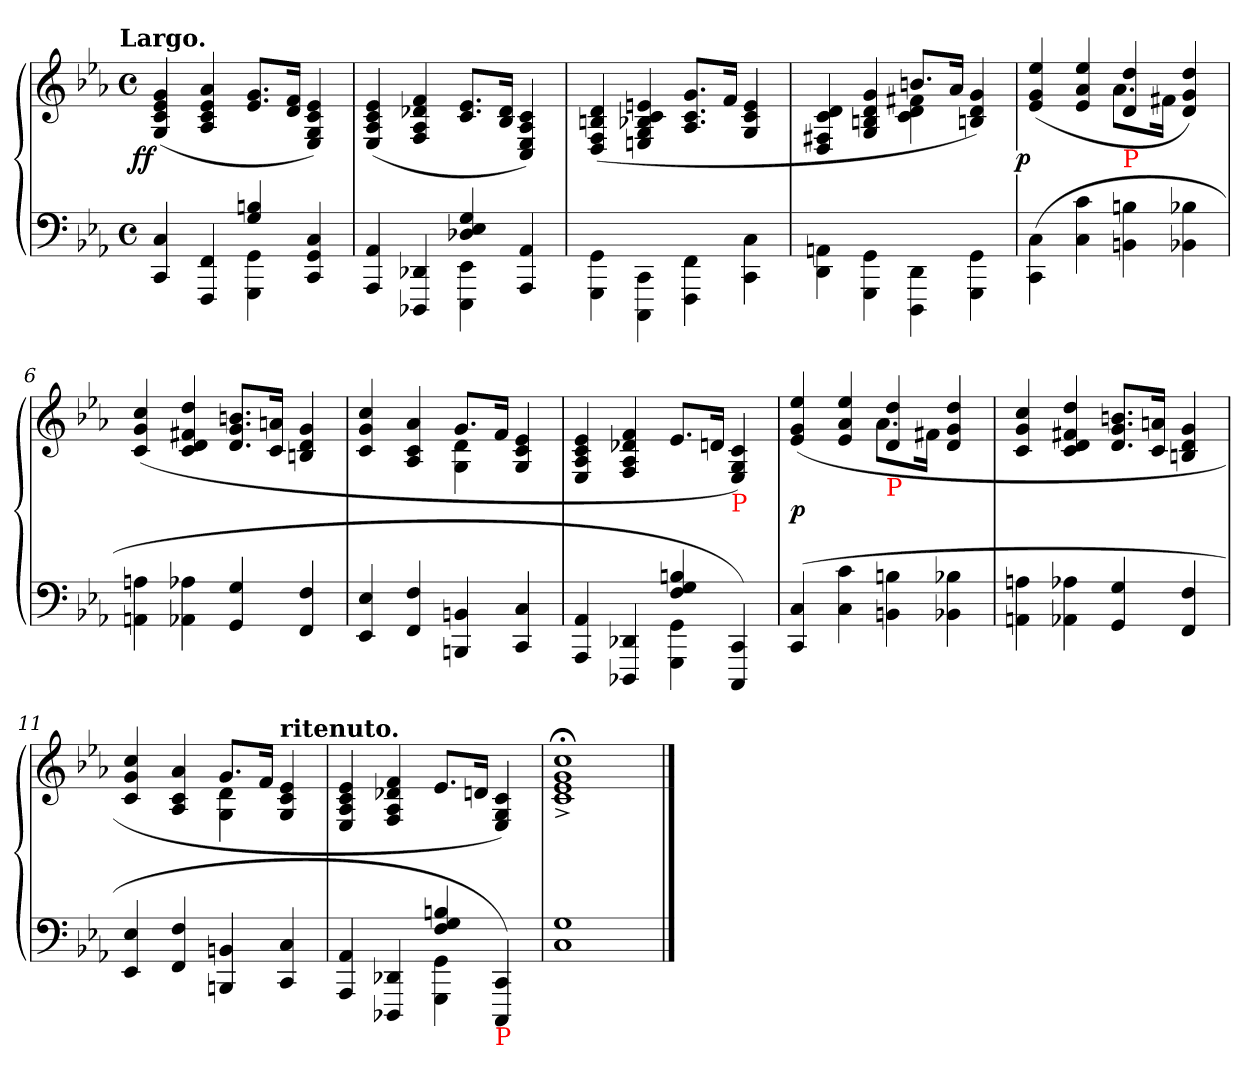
**kern	**kern	**dynam
*part1	*part1	*part1
*staff2	*staff1	*staff1/2
*clefF4	*clefG2	*
*k[b-e-a-]	*k[b-e-a-]	*
*c:	*c:	*
!!LO:TX:omd:t=Largo.
*M4/4	*M4/4	*
*met(c)	*met(c)	*
*MM45	*MM45	*
=1	=1	=1
*^	*	*
!	!	!	!LO:DY:rj
2ryy	4C 4CC	(>4g/ 4e-/ 4c/ 4G/	ff
.	4FF 4FFF	4a-/ 4e-/ 4c/ 4A-/	.
4Bn 4G	4GG 4GGG	8.g 8.e-L	.
.	.	16f 16dJk	.
4ryy	4C 4GG 4CC	4e-/ 4c/ 4G/ 4E-/)	.
=2	=2	=2	=2
2ryy	4AA- 4AAA-	(>4e-/ 4c/ 4A-/ 4E-/	.
.	4DD-X 4DDD-X	4f/ 4d-X/ 4A-/ 4F/	.
4G 4E- 4D-X	4EE- 4EEE-	8.e- 8.cL	.
.	.	16d- 16B-Jk	.
4ryy	4AA- 4AAA-	4c/ 4A-/ 4E-/ 4C/)	.
*v	*v	*	*
=3	=3	=3
4GG\ 4GGG\	(>4d/ 4Bn/ 4F/ 4D/	.
4CC\ 4CCC\	4en/ 4c/ 4B-X/ 4G/ 4En/	.
4FF\ 4FFF\	8.g/ 8.c/ 8.A-/L	.
.	16fJk	.
4C\ 4CC\	4e/ 4c/ 4G/	.
=4	=4	=4
*	*^	*
4AAn\ 4DD\	4d/ 4c/ 4F#X/ 4D/	2ryy	.
4GG\ 4GGG\	4g/ 4d/ 4Bn/ 4G/	.	.
4DD\ 4DDD\	8.bnL	4f#X 4d 4c	.
.	16a-Jk	.	.
4GG\ 4GGG\	4g 4d 4Bn)	4ryy	.
=5	=5	=5	=5
!	!	!	!LO:DY:rj
(>4C\ 4CC\	(>4ee- 4g 4e-	2ryy	p
4c 4C	4ee- 4a- 4e-	.	.
!	!LO:TX:b:color=red:t=P	!	!
4Bn 4BBn	4dd 4d	8.a-L	.
.	.	16f#XJk	.
4B-X 4BB-X	4dd 4g 4d)	4ryy	.
*	*v	*v	*
=6	=6	=6
4An 4AAn	(>4cc 4g 4c	.
4A-X 4AA-X	4dd 4f#X 4d 4c	.
4G/ 4GG/	8.bn 8.g 8.dL	.
.	16an 16cJk	.
4F/ 4FF/	4g 4d 4Bn	.
=7	=7	=7
*	*^	*
4E- 4EE-	4cc 4g 4c	2ryy	.
4F 4FF	4a- 4c 4A-	.	.
4BBn 4BBBn	8.gL	4d 4G	.
.	16fJk	.	.
4C 4CC	4e- 4c 4G	4ryy	.
*	*v	*v	*
=8	=8	=8
*^	*	*
2ryy	4AA- 4AAA-	4e-/ 4c/ 4A-/ 4E-/	.
.	4DD-X 4DDD-X	4f/ 4d-X/ 4A-/ 4F/	.
4Bn 4G 4F	4GG 4GGG	8.e-L	.
.	.	16dnJk	.
!	!	!LO:TX:b:color=red:t=P	!
4ryy	4CC 4CCC)	4c/ 4G/ 4E-/)	.
*v	*v	*	*
=9	=9	=9
*	*^	*
(>4C 4CC	(>4ee- 4g 4e-	2ryy	p
4c 4C	4ee- 4a- 4e-	.	.
!	!LO:TX:b:color=red:t=P	!	!
4Bn 4BBn	4dd 4d	8.a-L	.
.	.	16f#XJk	.
4B-X 4BB-X	4dd 4g 4d	4ryy	.
*	*v	*v	*
=10	=10	=10
4An 4AAn	4cc 4g 4c	.
4A-X 4AA-X	4dd 4f#X 4d 4c	.
4G/ 4GG/	8.bn 8.g 8.dL	.
.	16an 16cJk	.
4F 4FF	4g 4d 4Bn	.
=11	=11	=11
*	*^	*
4E- 4EE-	4cc 4g 4c	2ryy	.
4F 4FF	4a- 4c 4A-	.	.
4BBn 4BBBn	8.gL	4d 4G	.
.	16fJk	.	.
!	!LO:TX:a:B:t=ritenuto.	!	!
4C 4CC	4e- 4c 4G	4ryy	.
*	*v	*v	*
=12	=12	=12
*^	*	*
2ryy	4AA- 4AAA-	4e-/ 4c/ 4A-/ 4E-/	.
.	4DD-X 4DDD-X	4f/ 4d-X/ 4A-/ 4F/	.
4Bn 4G 4F	4GG 4GGG	8.e-L	.
.	.	16dnJk	.
!LO:TX:b:color=red:t=P	!	!	!
4ryy	4CC 4CCC)	4c/ 4G/ 4E-/)	.
=13	=13	=13	=13
!LO:TX:b:B:t=Fine.	!	!	!
*v	*v	*	*
1G 1C	1cc;<^< 1g;<^< 1e-;<^< 1c;<^<	.
==	==	==
*-	*-	*-
